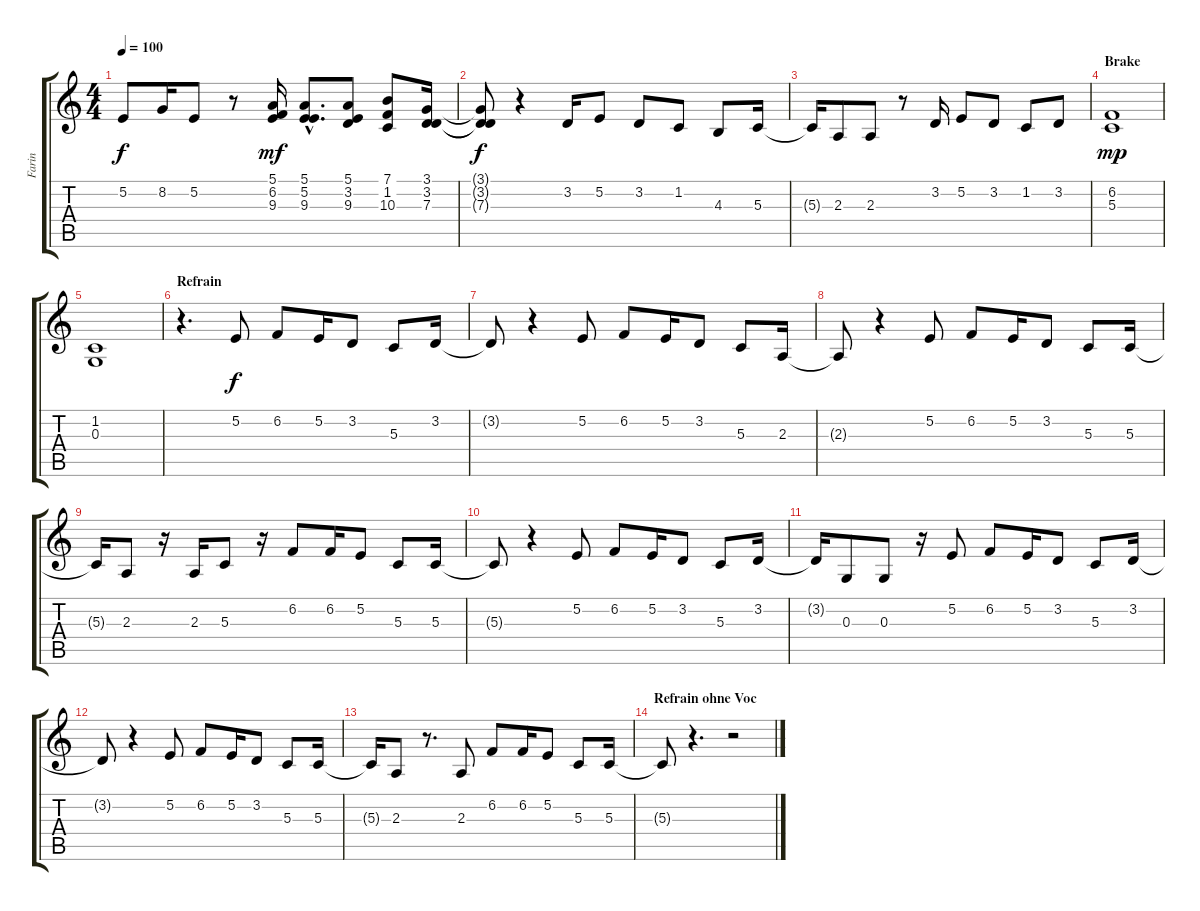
\track ("Farin" "Farin") {instrument oboe}
\staff {score tabs}
\tuning (E4 B3 G3 D3 A2 E2) {hide}
\ts (4 4)
\tempo 100
\clef g2
\ks c
5.2.8{dy f} 8.2.16 5.2.8 r.8 (5.1 6.2 9.3).16{dy mf} (5.1{hac} 5.2{hac} 9.3{hac}).8{d} (5.1 3.2 9.3).8 (7.1 1.2 10.3).8 (3.1 3.2 7.3).16 |
(3.1{t} 3.2{t} 7.3{t}).8{dy f} r.4 3.2.16 5.2.8 3.2.8 1.2.8 4.3.8 5.3.16 |
5.3{t}.16 2.3.8 2.3.8 r.8 3.2.16 5.2.8 3.2.8 1.2.8 3.2.8 |
\section ("" "Brake")
(6.2 5.3).1{dy mp volume 16} |
(1.2 0.3).1 |
\section ("" "Refrain")
r.4{d} 5.2.8{dy f} 6.2.8 5.2.16 3.2.8 5.3.8 3.2.16 |
3.2{t}.8 r.4 5.2.8 6.2.8 5.2.16 3.2.8 5.3.8 2.3.16 |
2.3{t}.8 r.4 5.2.8 6.2.8 5.2.16 3.2.8 5.3.8 5.3.16 |
5.3{t}.16 2.3.8 r.16 2.3.16 5.3.8 r.16 6.2.8 6.2.16 5.2.8 5.3.8 5.3.16 |
5.3{t}.8 r.4 5.2.8 6.2.8 5.2.16 3.2.8 5.3.8 3.2.16 |
3.2{t}.16 0.3.8 0.3.8 r.16 5.2.8 6.2.8 5.2.16 3.2.8 5.3.8 3.2.16 |
3.2{t}.8 r.4 5.2.8 6.2.8 5.2.16 3.2.8 5.3.8 5.3.16 |
5.3{t}.16 2.3.8 r.8{d} 2.3.8 6.2.8 6.2.16 5.2.8 5.3.8 5.3.16 |
\section ("" "Refrain ohne Voc")
5.3{t}.8 r.4{d} r.2
